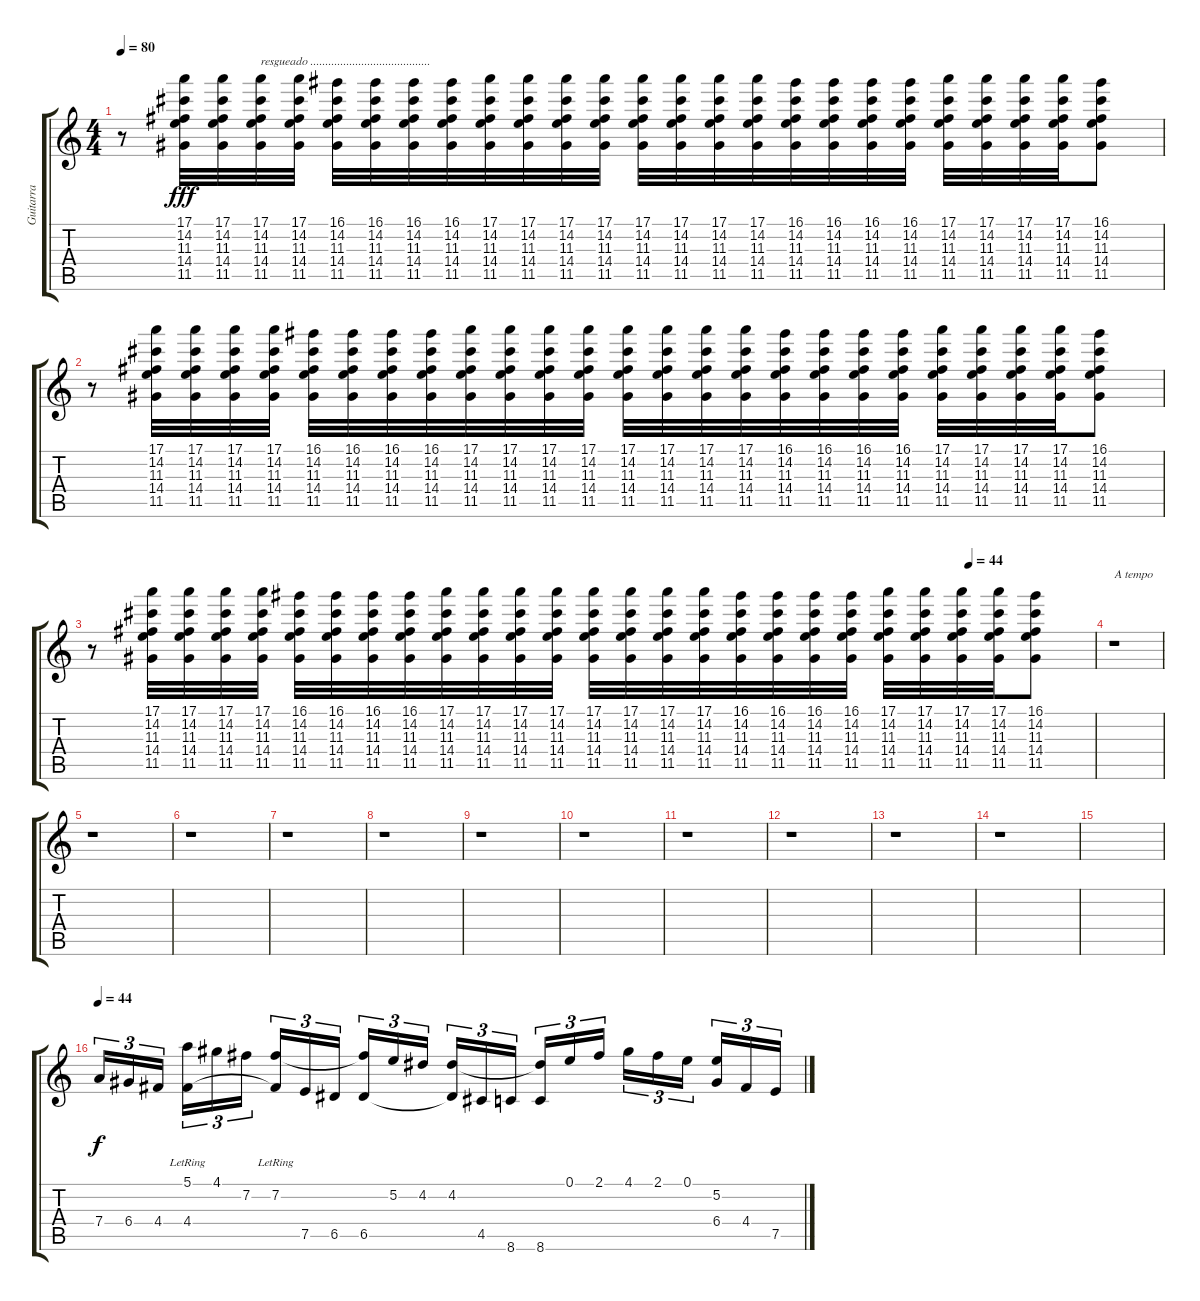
\track ("Guitarra  Clasica" "Guitarra  ") {instrument acousticguitarnylon}
\staff {score tabs}
\tuning (E4 B3 G3 D3 A2 E2) {hide}
\ts (4 4)
\tempo 80
\clef g2
\ks c
r.8{dy f} (17.1 14.2 11.3 14.4 11.5).32{dy fff} (17.1 14.2 11.3 14.4 11.5).32 (17.1 14.2 11.3 14.4 11.5).32{txt "resgueado ........................................"} (17.1 14.2 11.3 14.4 11.5).32 (16.1 14.2 11.3 14.4 11.5).32 (16.1 14.2 11.3 14.4 11.5).32 (16.1 14.2 11.3 14.4 11.5).32 (16.1 14.2 11.3 14.4 11.5).32 (17.1 14.2 11.3 14.4 11.5).32 (17.1 14.2 11.3 14.4 11.5).32 (17.1 14.2 11.3 14.4 11.5).32 (17.1 14.2 11.3 14.4 11.5).32 (17.1 14.2 11.3 14.4 11.5).32 (17.1 14.2 11.3 14.4 11.5).32 (17.1 14.2 11.3 14.4 11.5).32 (17.1 14.2 11.3 14.4 11.5).32 (16.1 14.2 11.3 14.4 11.5).32 (16.1 14.2 11.3 14.4 11.5).32 (16.1 14.2 11.3 14.4 11.5).32 (16.1 14.2 11.3 14.4 11.5).32 (17.1 14.2 11.3 14.4 11.5).32 (17.1 14.2 11.3 14.4 11.5).32 (17.1 14.2 11.3 14.4 11.5).32 (17.1 14.2 11.3 14.4 11.5).32 (16.1 14.2 11.3 14.4 11.5).8 |
r.8 (17.1 14.2 11.3 14.4 11.5).32 (17.1 14.2 11.3 14.4 11.5).32 (17.1 14.2 11.3 14.4 11.5).32 (17.1 14.2 11.3 14.4 11.5).32 (16.1 14.2 11.3 14.4 11.5).32 (16.1 14.2 11.3 14.4 11.5).32 (16.1 14.2 11.3 14.4 11.5).32 (16.1 14.2 11.3 14.4 11.5).32 (17.1 14.2 11.3 14.4 11.5).32 (17.1 14.2 11.3 14.4 11.5).32 (17.1 14.2 11.3 14.4 11.5).32 (17.1 14.2 11.3 14.4 11.5).32 (17.1 14.2 11.3 14.4 11.5).32 (17.1 14.2 11.3 14.4 11.5).32 (17.1 14.2 11.3 14.4 11.5).32 (17.1 14.2 11.3 14.4 11.5).32 (16.1 14.2 11.3 14.4 11.5).32 (16.1 14.2 11.3 14.4 11.5).32 (16.1 14.2 11.3 14.4 11.5).32 (16.1 14.2 11.3 14.4 11.5).32 (17.1 14.2 11.3 14.4 11.5).32 (17.1 14.2 11.3 14.4 11.5).32 (17.1 14.2 11.3 14.4 11.5).32 (17.1 14.2 11.3 14.4 11.5).32 (16.1 14.2 11.3 14.4 11.5).8 |
\tempo (44 0.875)
r.8 (17.1 14.2 11.3 14.4 11.5).32 (17.1 14.2 11.3 14.4 11.5).32 (17.1 14.2 11.3 14.4 11.5).32 (17.1 14.2 11.3 14.4 11.5).32 (16.1 14.2 11.3 14.4 11.5).32 (16.1 14.2 11.3 14.4 11.5).32 (16.1 14.2 11.3 14.4 11.5).32 (16.1 14.2 11.3 14.4 11.5).32 (17.1 14.2 11.3 14.4 11.5).32 (17.1 14.2 11.3 14.4 11.5).32 (17.1 14.2 11.3 14.4 11.5).32 (17.1 14.2 11.3 14.4 11.5).32 (17.1 14.2 11.3 14.4 11.5).32 (17.1 14.2 11.3 14.4 11.5).32 (17.1 14.2 11.3 14.4 11.5).32 (17.1 14.2 11.3 14.4 11.5).32 (16.1 14.2 11.3 14.4 11.5).32 (16.1 14.2 11.3 14.4 11.5).32 (16.1 14.2 11.3 14.4 11.5).32 (16.1 14.2 11.3 14.4 11.5).32 (17.1 14.2 11.3 14.4 11.5).32 (17.1 14.2 11.3 14.4 11.5).32 (17.1 14.2 11.3 14.4 11.5).32 (17.1 14.2 11.3 14.4 11.5).32 (16.1 14.2 11.3 14.4 11.5).8 |
r.1{txt "A tempo"} |
r.1 |
r.1 |
r.1 |
r.1 |
r.1 |
r.1 |
r.1 |
r.1 |
r.1 |
r.1 |
|
\tempo 44
7.4.16{tu (3 2) dy f volume 7} 6.4.16{tu (3 2)} 4.4.16{tu (3 2) beam splitsecondary} (5.1 4.4{lr}).16{tu (3 2)} 4.1.16{tu (3 2)} 7.2.16{tu (3 2)} (7.2{lr} 4.4{t}).16{tu (3 2)} 7.5.16{tu (3 2)} 6.5.16{tu (3 2) beam splitsecondary} (7.2{t} 6.5).16{tu (3 2)} 5.2.16{tu (3 2)} 4.2.16{tu (3 2)} (4.2 6.5{t}).16{tu (3 2)} 4.5.16{tu (3 2)} 8.6.16{tu (3 2) beam splitsecondary} (4.2{t} 8.6).16{tu (3 2)} 0.1.16{tu (3 2)} 2.1.16{tu (3 2)} 4.1.16{tu (3 2)} 2.1.16{tu (3 2)} 0.1.16{tu (3 2) beam splitsecondary} (5.2 6.4).16{tu (3 2)} 4.4.16{tu (3 2)} 7.5.16{tu (3 2)}
